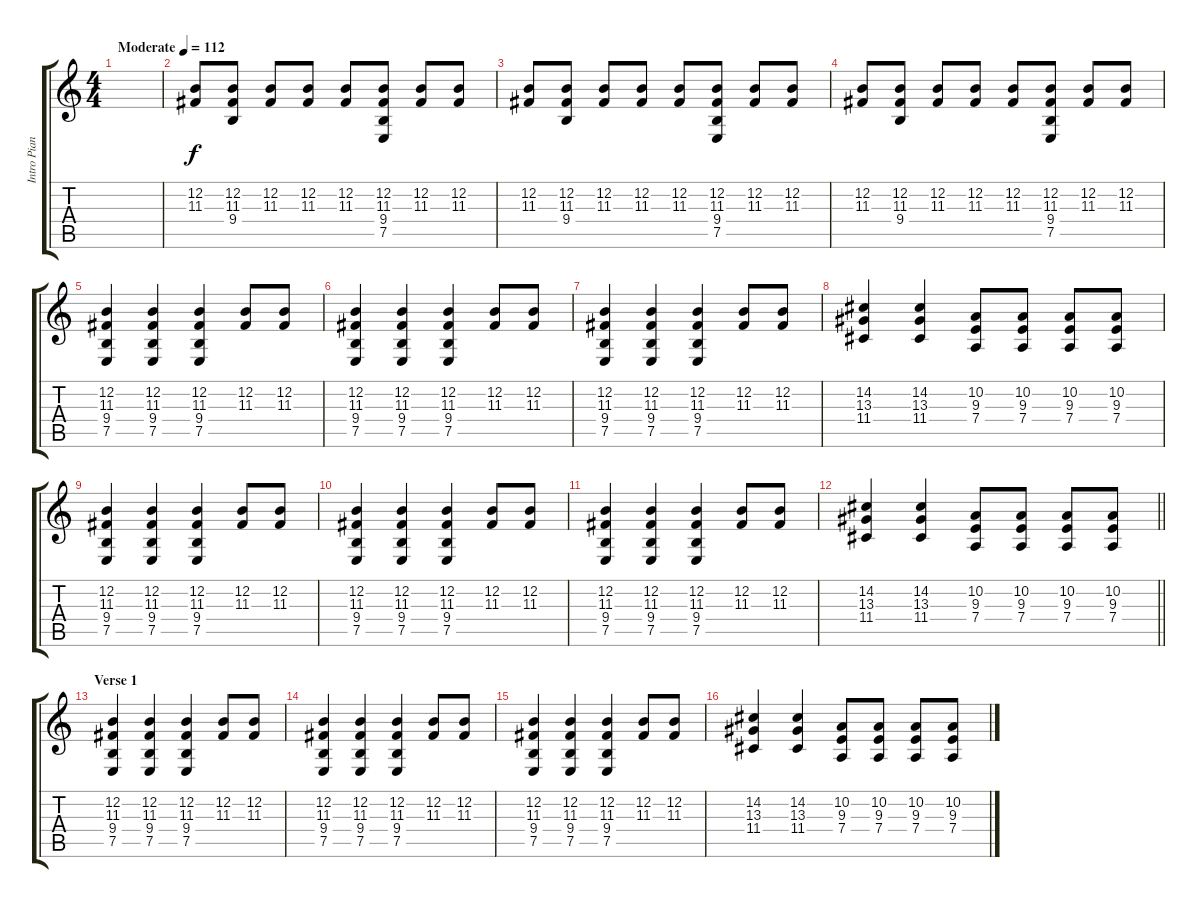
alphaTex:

\track ("Intro Piano" "Intro Pian") {instrument clavinet}
\staff {score tabs}
\tuning (E4 B3 G3 D3 A2 E2) {hide}
\ts (4 4)
\tempo (112 "Moderate")
\clef g2
\ks c
|
(12.2 11.3).8 (12.2 11.3 9.4).8 (12.2 11.3).8 (12.2 11.3).8 (12.2 11.3).8 (12.2 11.3 9.4 7.5).8 (12.2 11.3).8 (12.2 11.3).8 |
(12.2 11.3).8 (12.2 11.3 9.4).8 (12.2 11.3).8 (12.2 11.3).8 (12.2 11.3).8 (12.2 11.3 9.4 7.5).8 (12.2 11.3).8 (12.2 11.3).8 |
(12.2 11.3).8 (12.2 11.3 9.4).8 (12.2 11.3).8 (12.2 11.3).8 (12.2 11.3).8 (12.2 11.3 9.4 7.5).8 (12.2 11.3).8 (12.2 11.3).8 |
(12.2 11.3 9.4 7.5).4 (12.2 11.3 9.4 7.5).4 (12.2 11.3 9.4 7.5).4 (12.2 11.3).8 (12.2 11.3).8 |
(12.2 11.3 9.4 7.5).4 (12.2 11.3 9.4 7.5).4 (12.2 11.3 9.4 7.5).4 (12.2 11.3).8 (12.2 11.3).8 |
(12.2 11.3 9.4 7.5).4 (12.2 11.3 9.4 7.5).4 (12.2 11.3 9.4 7.5).4 (12.2 11.3).8 (12.2 11.3).8 |
(14.2 13.3 11.4).4 (14.2 13.3 11.4).4 (10.2 9.3 7.4).8 (10.2 9.3 7.4).8 (10.2 9.3 7.4).8 (10.2 9.3 7.4).8 |
(12.2 11.3 9.4 7.5).4 (12.2 11.3 9.4 7.5).4 (12.2 11.3 9.4 7.5).4 (12.2 11.3).8 (12.2 11.3).8 |
(12.2 11.3 9.4 7.5).4 (12.2 11.3 9.4 7.5).4 (12.2 11.3 9.4 7.5).4 (12.2 11.3).8 (12.2 11.3).8 |
(12.2 11.3 9.4 7.5).4 (12.2 11.3 9.4 7.5).4 (12.2 11.3 9.4 7.5).4 (12.2 11.3).8 (12.2 11.3).8 |
\barLineRight lightlight
(14.2 13.3 11.4).4 (14.2 13.3 11.4).4 (10.2 9.3 7.4).8 (10.2 9.3 7.4).8 (10.2 9.3 7.4).8 (10.2 9.3 7.4).8 |
\section ("" "Verse 1")
(12.2 11.3 9.4 7.5).4 (12.2 11.3 9.4 7.5).4 (12.2 11.3 9.4 7.5).4 (12.2 11.3).8 (12.2 11.3).8 |
(12.2 11.3 9.4 7.5).4 (12.2 11.3 9.4 7.5).4 (12.2 11.3 9.4 7.5).4 (12.2 11.3).8 (12.2 11.3).8 |
(12.2 11.3 9.4 7.5).4 (12.2 11.3 9.4 7.5).4 (12.2 11.3 9.4 7.5).4 (12.2 11.3).8 (12.2 11.3).8 |
(14.2 13.3 11.4).4 (14.2 13.3 11.4).4 (10.2 9.3 7.4).8 (10.2 9.3 7.4).8 (10.2 9.3 7.4).8 (10.2 9.3 7.4).8
